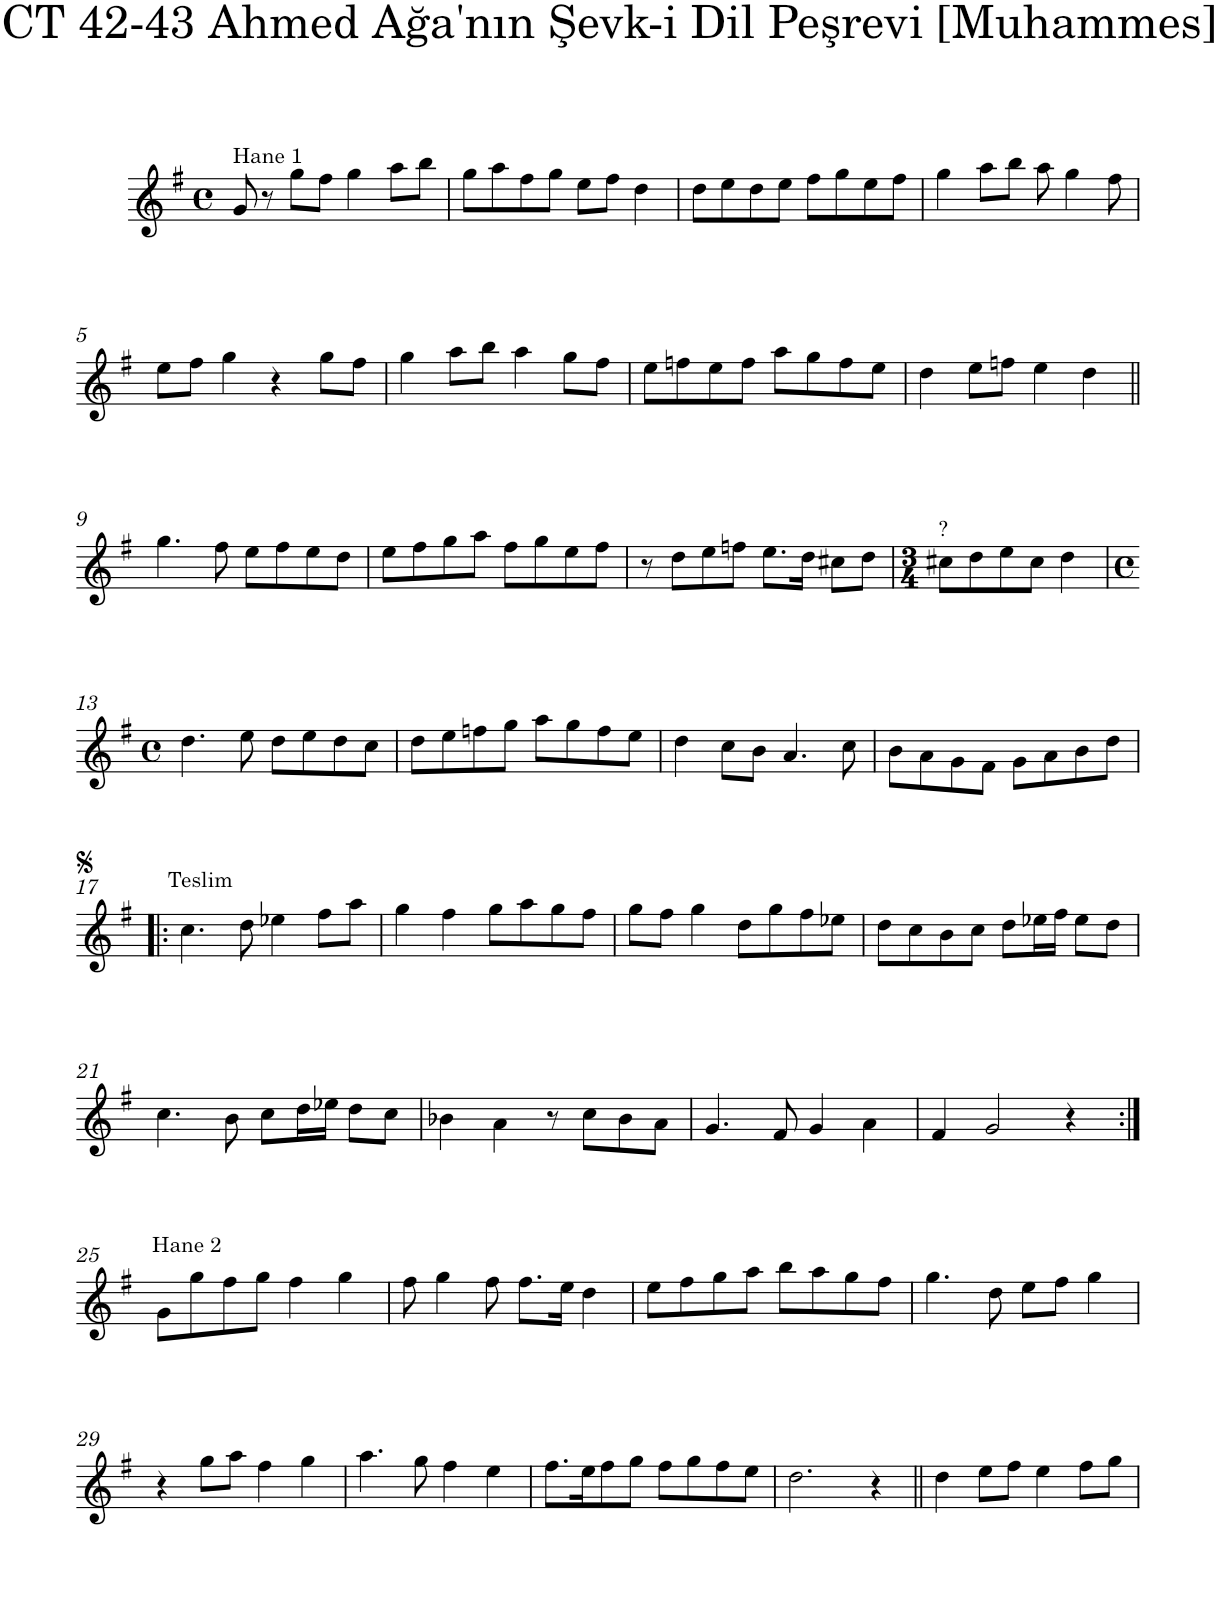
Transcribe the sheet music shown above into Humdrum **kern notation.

**kern
*part1
*staff1
*I"Piano
*I'Pno.
*clefG2
*k[f#]
*M4/4
*met(c)
=1
!LO:TX:a:t=Hane 1
8g/
8r
8gg\L
8ff#\J
4gg\
8aa\L
8bb\J
=2
8gg\L
8aa\
8ff#\
8gg\J
8ee\L
8ff#\J
4dd\
=3
8dd\L
8ee\
8dd\
8ee\J
8ff#\L
8gg\
8ee\
8ff#\J
=4
4gg\
8aa\L
8bb\J
8aa\
4gg\
8ff#\
!!LO:LB:g=z
=5
8ee\L
8ff#\J
4gg\
4r
8gg\L
8ff#\J
=6
4gg\
8aa\L
8bb\J
4aa\
8gg\L
8ff#\J
=7
8ee\L
8ffn\
8ee\
8ff\J
8aa\L
8gg\
8ff\
8ee\J
=8
4dd\
8ee\L
8ffn\J
4ee\
4dd\
!!LO:LB:g=z
=9||
4.gg\
8ff#\
8ee\L
8ff#\
8ee\
8dd\J
=10
8ee\L
8ff#\
8gg\
8aa\J
8ff#\L
8gg\
8ee\
8ff#\J
=11
8r
8dd\L
8ee\
8ffn\J
8.ee\L
16dd\Jk
8cc#X\L
8dd\J
=12
*M3/4
!LO:TX:a:t=?
8cc#X\L
8dd\
8ee\
8cc#\J
4dd\
!!LO:LB:g=z
=13
*M4/4
*met(c)
4.dd\
8ee\
8dd\L
8ee\
8dd\
8cc\J
=14
8dd\L
8ee\
8ffn\
8gg\J
8aa\L
8gg\
8ff\
8ee\J
=15
4dd\
8cc\L
8b\J
4.a/
8cc\
=16
8b\L
8a\
8g\
8f#\J
8g\L
8a\
8b\
8dd\J
!!LO:LB:g=z
=17!|:
!LO:TX:a:t=Teslim
4.cc\
8dd\
4ee-X\
8ff#\L
8aa\J
=18
4gg\
4ff#\
8gg\L
8aa\
8gg\
8ff#\J
=19
8gg\L
8ff#\J
4gg\
8dd\L
8gg\
8ff#\
8ee-X\J
=20
8dd\L
8cc\
8b\
8cc\J
8dd\L
16ee-X\L
16ff#\JJ
8ee-\L
8dd\J
!!LO:LB:g=z
=21
4.cc\
8b\
8cc\L
16dd\L
16ee-X\JJ
8dd\L
8cc\J
=22
4b-X\
4a\
8r
8cc\L
8b-\
8a\J
=23
4.g/
8f#/
4g/
4a\
=24
4f#/
2g/
4r
!!LO:LB:g=z
=25:|!
!LO:TX:a:t=Hane 2
8g\L
8gg\
8ff#\
8gg\J
4ff#\
4gg\
=26
8ff#\
4gg\
8ff#\
8.ff#\L
16ee\Jk
4dd\
=27
8ee\L
8ff#\
8gg\
8aa\J
8bb\L
8aa\
8gg\
8ff#\J
=28
4.gg\
8dd\
8ee\L
8ff#\J
4gg\
!!LO:LB:g=z
=29
4r
8gg\L
8aa\J
4ff#\
4gg\
=30
4.aa\
8gg\
4ff#\
4ee\
=31
8.ff#\L
16ee\K
8ff#\
8gg\J
8ff#\L
8gg\
8ff#\
8ee\J
=32
2.dd\
4r
=33||
4dd\
8ee\L
8ff#\J
4ee\
8ff#\L
8gg\J
=
*-
